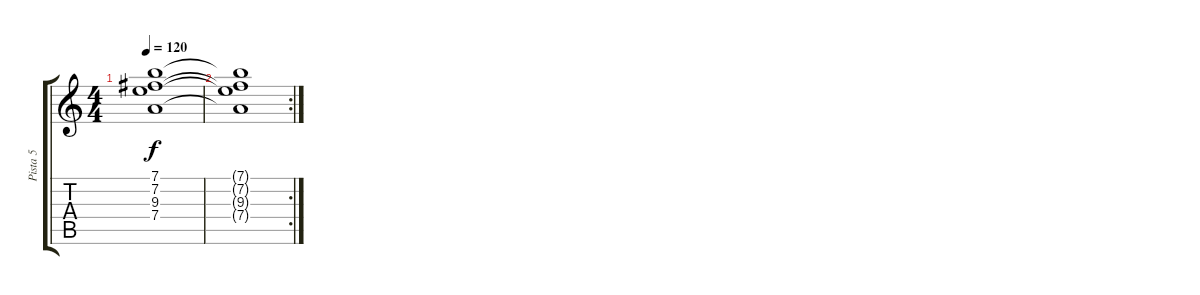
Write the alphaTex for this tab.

\track ("Pista 5" "Pista 5") {instrument overdrivenguitar}
\staff {score tabs}
\tuning (E4 B3 G3 D3 A2 E2) {hide}
\ts (4 4)
\tempo 120
\clef g2
\ks c
(7.1{t} 7.2{t} 9.3{t} 7.4{t}).1{dy f} |
\rc 2
(7.1{t} 7.2{t} 9.3{t} 7.4{t}).1
